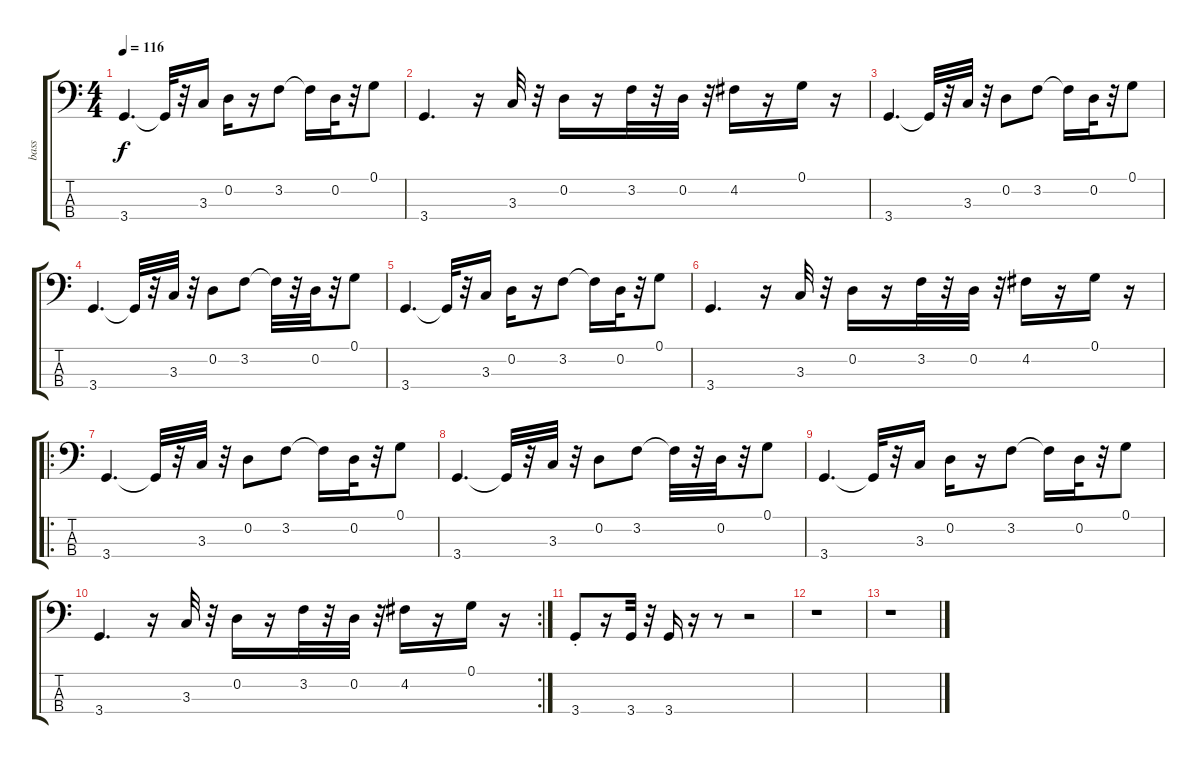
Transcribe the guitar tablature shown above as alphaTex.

\track ("bass" "bass") {instrument electricbassfinger}
\staff {score tabs}
\tuning (G2 D2 A1 E1) {hide}
\ts (4 4)
\tempo 116
\clef f4
\ks c
3.4.4{d dy f} 3.4{t}.32 r.32 3.3.16 0.2.16 r.16 3.2.8 3.2{t}.16 0.2.32 r.32 0.1.8 |
3.4.4{d} r.16 3.3.32 r.32 0.2.16 r.16 3.2.32 r.32 0.2.32 r.32 4.2.16 r.16 0.1.16 r.16 |
3.4.4{d} 3.4{t}.32 r.32 3.3.32 r.32 0.2.8 3.2.8 3.2{t}.16 0.2.32 r.32 0.1.8 |
3.4.4{d} 3.4{t}.32 r.32 3.3.32 r.32 0.2.8 3.2.8 3.2{t}.32 r.32 0.2.32 r.32 0.1.8 |
3.4.4{d} 3.4{t}.32 r.32 3.3.16 0.2.16 r.16 3.2.8 3.2{t}.16 0.2.32 r.32 0.1.8 |
3.4.4{d} r.16 3.3.32 r.32 0.2.16 r.16 3.2.32 r.32 0.2.32 r.32 4.2.16 r.16 0.1.16 r.16 |
\ro
3.4.4{d} 3.4{t}.32 r.32 3.3.32 r.32 0.2.8 3.2.8 3.2{t}.16 0.2.32 r.32 0.1.8 |
3.4.4{d} 3.4{t}.32 r.32 3.3.32 r.32 0.2.8 3.2.8 3.2{t}.32 r.32 0.2.32 r.32 0.1.8 |
3.4.4{d} 3.4{t}.32 r.32 3.3.16 0.2.16 r.16 3.2.8 3.2{t}.16 0.2.32 r.32 0.1.8 |
\rc 2
3.4.4{d} r.16 3.3.32 r.32 0.2.16 r.16 3.2.32 r.32 0.2.32 r.32 4.2.16 r.16 0.1.16 r.16 |
3.4{st}.8 r.16 3.4.32 r.32 3.4.16 r.16 r.8 r.2 |
r.1 |
r.1
